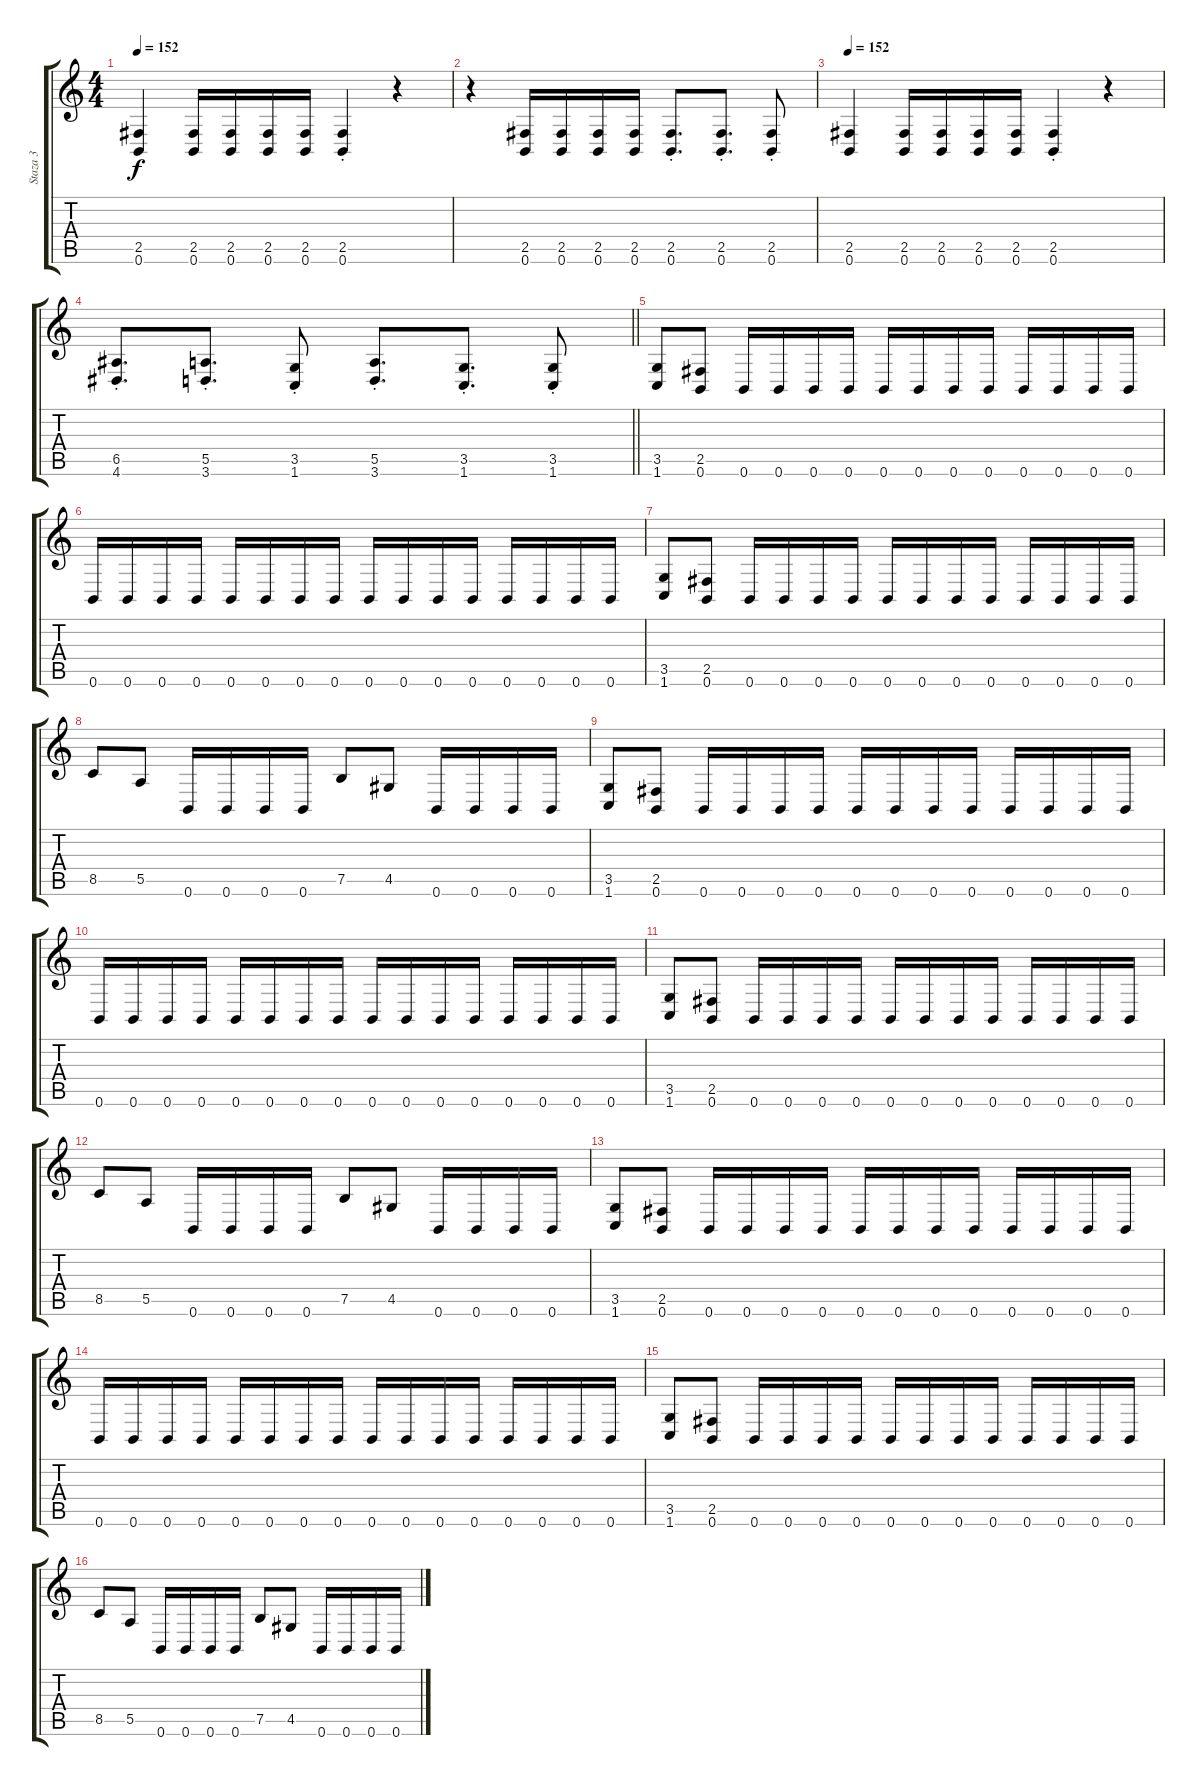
\track ("Staza 3" "Staza 3") {instrument overdrivenguitar}
\staff {score tabs}
\tuning (B3 Gb3 D3 A2 E2 B1) {hide}
\ts (4 4)
\tempo 152
\clef g2
\ks c
(2.5 0.6).4{dy f} (2.5 0.6).16 (2.5 0.6).16 (2.5 0.6).16 (2.5 0.6).16 (2.5{st} 0.6{st}).4 r.4 |
r.4 (2.5 0.6).16 (2.5 0.6).16 (2.5 0.6).16 (2.5 0.6).16 (2.5{st} 0.6{st}).8{d} (2.5{st} 0.6{st}).8{d} (2.5{st} 0.6{st}).8 |
\tempo 152
(2.5 0.6).4 (2.5 0.6).16 (2.5 0.6).16 (2.5 0.6).16 (2.5 0.6).16 (2.5{st} 0.6{st}).4 r.4 |
\barLineRight lightlight
(6.5{st} 4.6{st}).8{d} (5.5{st} 3.6{st}).8{d} (3.5{st} 1.6{st}).8 (5.5{st} 3.6{st}).8{d} (3.5{st} 1.6{st}).8{d} (3.5{st} 1.6{st}).8 |
\section ("" "")
(3.5 1.6).8 (2.5 0.6).8 0.6.16 0.6.16 0.6.16 0.6.16 0.6.16 0.6.16 0.6.16 0.6.16 0.6.16 0.6.16 0.6.16 0.6.16 |
0.6.16 0.6.16 0.6.16 0.6.16 0.6.16 0.6.16 0.6.16 0.6.16 0.6.16 0.6.16 0.6.16 0.6.16 0.6.16 0.6.16 0.6.16 0.6.16 |
(3.5 1.6).8 (2.5 0.6).8 0.6.16 0.6.16 0.6.16 0.6.16 0.6.16 0.6.16 0.6.16 0.6.16 0.6.16 0.6.16 0.6.16 0.6.16 |
8.5.8 5.5.8 0.6.16 0.6.16 0.6.16 0.6.16 7.5.8 4.5.8 0.6.16 0.6.16 0.6.16 0.6.16 |
(3.5 1.6).8 (2.5 0.6).8 0.6.16 0.6.16 0.6.16 0.6.16 0.6.16 0.6.16 0.6.16 0.6.16 0.6.16 0.6.16 0.6.16 0.6.16 |
0.6.16 0.6.16 0.6.16 0.6.16 0.6.16 0.6.16 0.6.16 0.6.16 0.6.16 0.6.16 0.6.16 0.6.16 0.6.16 0.6.16 0.6.16 0.6.16 |
(3.5 1.6).8 (2.5 0.6).8 0.6.16 0.6.16 0.6.16 0.6.16 0.6.16 0.6.16 0.6.16 0.6.16 0.6.16 0.6.16 0.6.16 0.6.16 |
8.5.8 5.5.8 0.6.16 0.6.16 0.6.16 0.6.16 7.5.8 4.5.8 0.6.16 0.6.16 0.6.16 0.6.16 |
(3.5 1.6).8 (2.5 0.6).8 0.6.16 0.6.16 0.6.16 0.6.16 0.6.16 0.6.16 0.6.16 0.6.16 0.6.16 0.6.16 0.6.16 0.6.16 |
0.6.16 0.6.16 0.6.16 0.6.16 0.6.16 0.6.16 0.6.16 0.6.16 0.6.16 0.6.16 0.6.16 0.6.16 0.6.16 0.6.16 0.6.16 0.6.16 |
(3.5 1.6).8 (2.5 0.6).8 0.6.16 0.6.16 0.6.16 0.6.16 0.6.16 0.6.16 0.6.16 0.6.16 0.6.16 0.6.16 0.6.16 0.6.16 |
8.5.8 5.5.8 0.6.16 0.6.16 0.6.16 0.6.16 7.5.8 4.5.8 0.6.16 0.6.16 0.6.16 0.6.16
